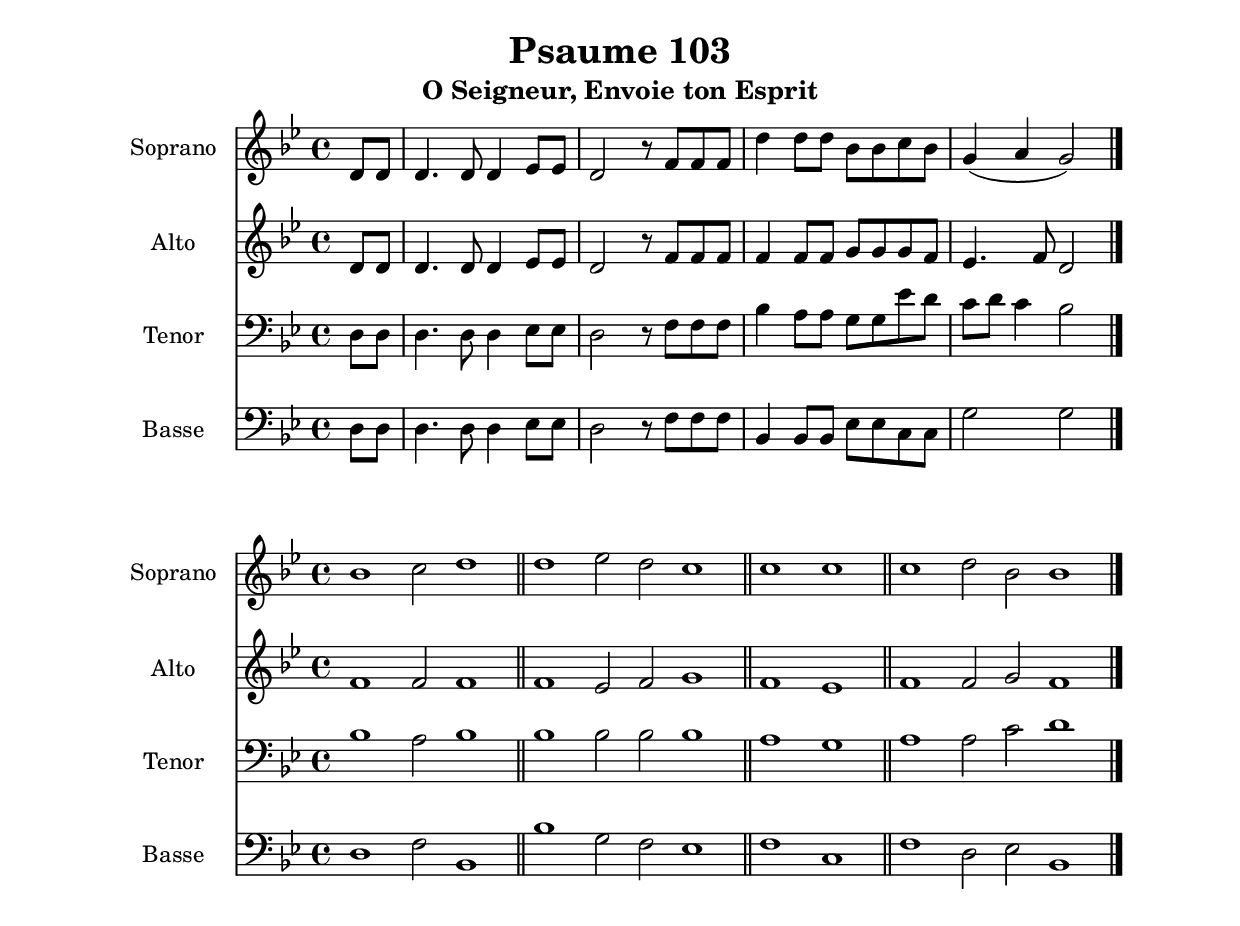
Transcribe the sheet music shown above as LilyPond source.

\version "2.22.1"
\language "italiano"

\header {
  title = "Psaume 103"
  subtitle = "O Seigneur, Envoie ton Esprit"
}


global = {
  \key sol \minor
  \time 4/4
}

sopranoChorus =
  \relative do' {
    \global
    \partial 4 re8 re
    re4. re8 re4 mib8 mib
    re2 r8 fa fa fa
    re'4 re8 re sib sib do sib
    sol4 ( la sol2)
    \bar "|."
  }

altoChorus =
  \relative do' {
    \global
    \partial 4 re8 re
    re4. re8 re4 mib8 mib
    re2 r8 fa fa fa
    fa4 fa8 fa sol sol sol fa
    mib4. fa8 re2
  }

tenorChorus =
  \relative do {
    \global
    \partial 4 re8 re
    re4. re8 re4 mib8 mib
    re2 r8 fa fa fa
    sib4 la8 la sol sol mib' re
    do8 re do4 sib2
  }

bassChorus =
  \relative do {
    \global
    \partial 4 re8 re
    re4. re8 re4 mib8 mib
    re2 r8 fa fa fa
    sib,4 sib8 sib mib mib do do
    sol'2 sol
  }

%-------------------- verset -------------------

globalC = {
  \key sol \minor
  \cadenzaOn
}

sopranoVerse =
  \relative do'' {
    \globalC
    sib1 do2 re1 \bar "||"
    re1 mib2 re do1 \bar "||"
    do1 do1 \bar "||"
    do1 re2 sib sib1 \bar "|."
  }

altoVerse =
  \relative do' {
    \globalC
    fa1 fa2 fa1
    fa1 mib2 fa sol1
    fa1 mib
    fa1 fa2 sol fa1
  }

tenorVerse =
  \relative do' {
    \globalC
    sib1 la2 sib1
    sib1 sib2 sib sib1
    la1 sol
    la1 la2 do re1
  }

bassVerse =
  \relative do {
    \globalC
    re1 fa2 sib,1
    sib'1 sol2 fa mib1
    fa1 do
    fa1 re2 mib sib1
  }


\book{
  \paper {
    left-margin = 20\mm
    right-margin = 20\mm
    top-margin = 20\mm
    bottom-margin = 20\mm
  }
  
  \score {
    <<      
      \new Staff \with { instrumentName = "Soprano" midiInstrument = "choir aahs" } { \sopranoChorus }
      \new Staff \with { instrumentName = "Alto" midiInstrument = "choir aahs" } { \altoChorus }
      \new Staff \with { instrumentName = "Tenor" midiInstrument = "choir aahs" } { \clef bass \tenorChorus }
      \new Staff \with { instrumentName = "Basse" midiInstrument = "choir aahs" } { \clef bass \bassChorus }
    >>
    \layout { 
      indent = 2\cm
      ragged-right = ##f
    }
    \midi {
      \tempo 4=80
    }
  }
  
  \score{
    <<
      \new Staff \with { instrumentName = "Soprano" midiInstrument = "choir aahs" } { \sopranoVerse }
      \new Staff \with { instrumentName = "Alto" midiInstrument = "choir aahs" } { \altoVerse }
      \new Staff \with { instrumentName = "Tenor" midiInstrument = "choir aahs" } { \clef bass \tenorVerse }
      \new Staff \with { instrumentName = "Basse" midiInstrument = "choir aahs" } { \clef bass \bassVerse }
    >>
    \layout { 
      indent = 2\cm
      \override BreathingSign.text = \markup { \musicglyph "comma" }
    }
    \midi {
      \tempo 4=120
    }
  }
}
